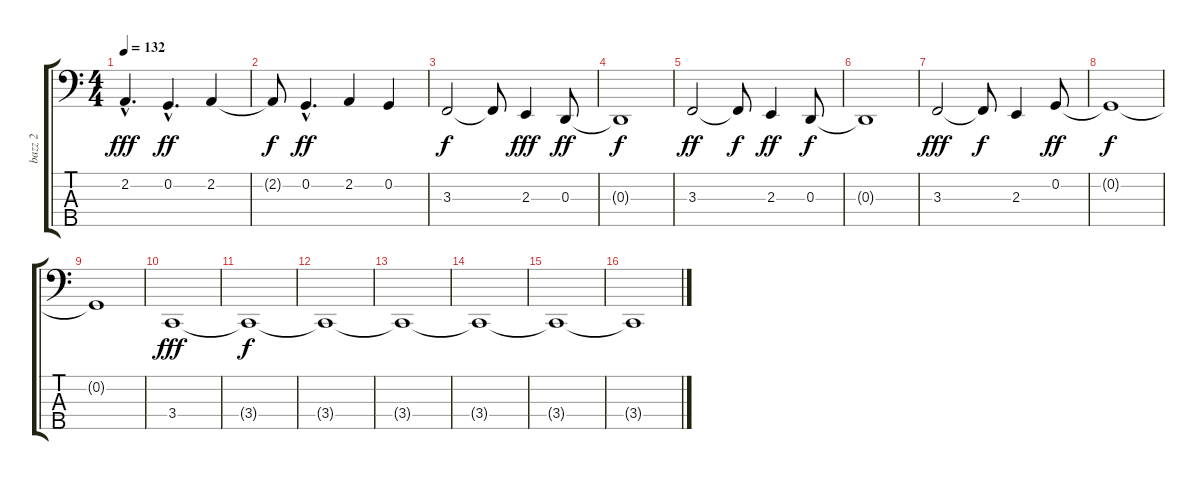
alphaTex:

\track ("bazz 2" "bazz 2") {instrument pad3polysynth}
\staff {score tabs}
\tuning (D3 G2 D2 A1 E1) {hide}
\ts (4 4)
\tempo 132
\clef f4
\ks c
2.2{hac}.4{d dy fff} 0.2{hac}.4{d dy ff} 2.2.4 |
2.2{t}.8{dy f} 0.2{hac}.4{d dy ff} 2.2.4 0.2.4 |
3.3.2{dy f} 3.3{t}.8 2.3.4{dy fff} 0.3.8{dy ff} |
0.3{t}.1{dy f} |
3.3.2{dy ff} 3.3{t}.8{dy f} 2.3.4{dy ff} 0.3.8{dy f} |
0.3{t}.1 |
3.3.2{dy fff} 3.3{t}.8{dy f} 2.3.4 0.2.8{dy ff} |
0.2{t}.1{dy f} |
0.2{t}.1 |
3.4.1{dy fff} |
3.4{t}.1{dy f} |
3.4{t}.1 |
3.4{t}.1 |
3.4{t}.1 |
3.4{t}.1 |
3.4{t}.1
